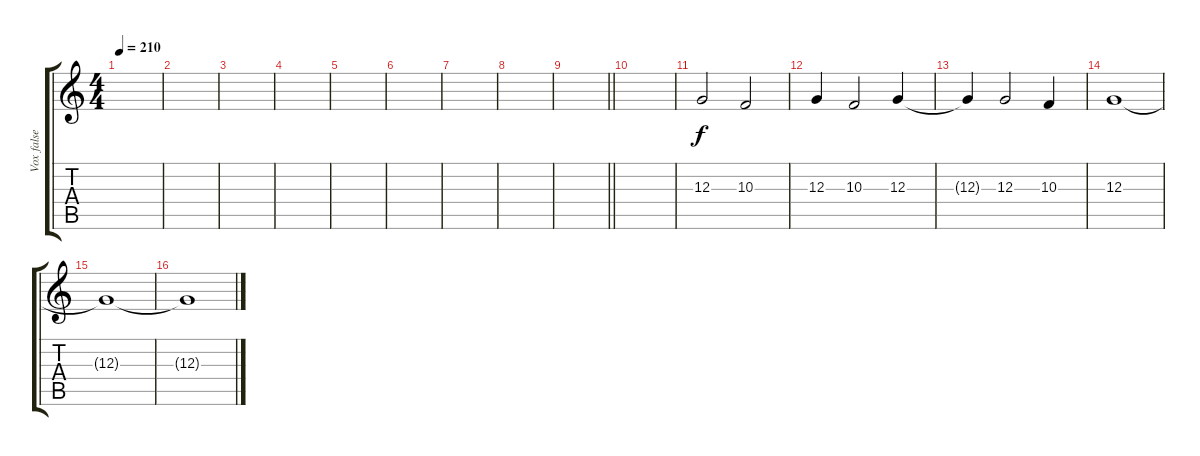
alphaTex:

\track ("Vox false cord" "Vox false ") {instrument viola}
\staff {score tabs}
\tuning (E4 B3 G3 D3 A2 E2) {hide}
\ts (4 4)
\tempo 210
\clef g2
\ks c
|
|
|
|
|
|
|
|
\barLineRight lightlight
|
\section ("" " ")
|
12.3.2 10.3.2 |
12.3.4 10.3.2 12.3.4 |
12.3{t}.4 12.3.2 10.3.4 |
12.3.1 |
12.3{t}.1 |
12.3{t}.1
